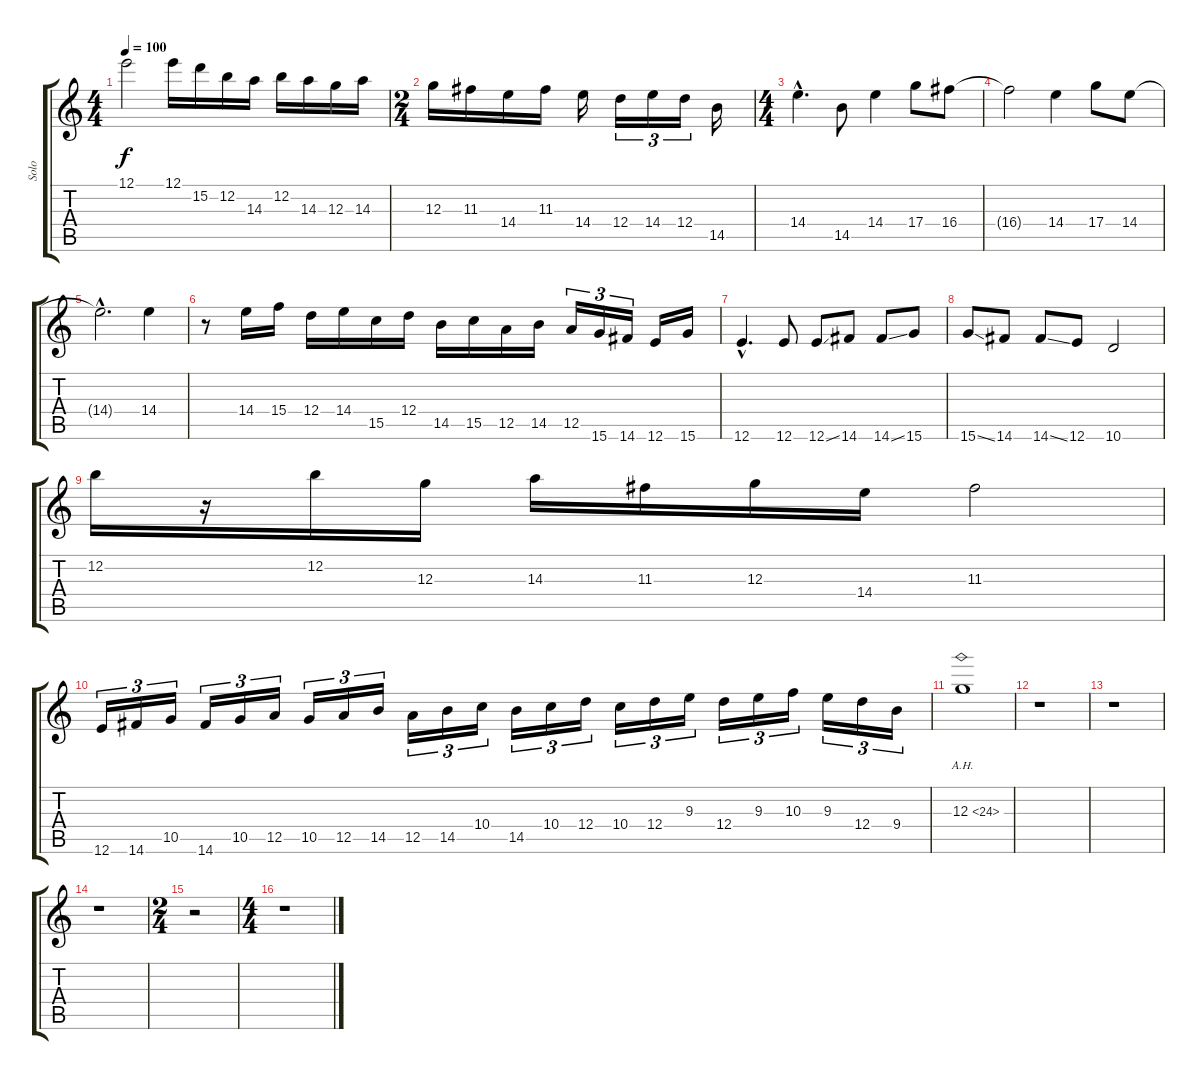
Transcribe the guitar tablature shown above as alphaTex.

\track ("Solo" "Solo") {instrument overdrivenguitar}
\staff {score tabs}
\tuning (E4 B3 G3 D3 A2 E2) {hide}
\ts (4 4)
\tempo 100
\clef g2
\ks c
12.1{t}.2{dy f} 12.1.16 15.2.16 12.2.16 14.3.16 12.2.16 14.3.16 12.3.16 14.3.16 |
\ts (2 4)
12.3.16 11.3.16 14.4.16 11.3.16 14.4.16 12.4.16{tu (3 2)} 14.4.16{tu (3 2)} 12.4.16{tu (3 2)} 14.5.16 |
\ts (4 4)
14.4{hac}.4{d} 14.5.8 14.4.4 17.4.8 16.4.8 |
16.4{t}.2 14.4.4 17.4.8 14.4.8 |
14.4{hac t}.2{d} 14.4.4 |
r.8 14.4.16 15.4.16 12.4.16 14.4.16 15.5.16 12.4.16 14.5.16 15.5.16 12.5.16 14.5.16 12.5.16{tu (3 2)} 15.6.16{tu (3 2)} 14.6.16{tu (3 2)} 12.6.16 15.6.16 |
12.6{hac}.4{d} 12.6.8 12.6{ss}.8 14.6.8 14.6{ss}.8 15.6.8 |
15.6{ss}.8 14.6.8 14.6{ss}.8 12.6.8 10.6.2 |
12.2.16 r.16 12.2.16 12.3.16 14.3.16 11.3.16 12.3.16 14.4.16 11.3.2 |
12.6.16{tu (3 2)} 14.6.16{tu (3 2)} 10.5.16{tu (3 2)} 14.6.16{tu (3 2)} 10.5.16{tu (3 2)} 12.5.16{tu (3 2)} 10.5.16{tu (3 2)} 12.5.16{tu (3 2)} 14.5.16{tu (3 2)} 12.5.16{tu (3 2)} 14.5.16{tu (3 2)} 10.4.16{tu (3 2)} 14.5.16{tu (3 2)} 10.4.16{tu (3 2)} 12.4.16{tu (3 2)} 10.4.16{tu (3 2)} 12.4.16{tu (3 2)} 9.3.16{tu (3 2)} 12.4.16{tu (3 2)} 9.3.16{tu (3 2)} 10.3.16{tu (3 2)} 9.3.16{tu (3 2)} 12.4.16{tu (3 2)} 9.4.16{tu (3 2)} |
12.3{ah 12}.1 |
r.1 |
r.1 |
r.1 |
\ts (2 4)
r.2 |
\ts (4 4)
r.1
